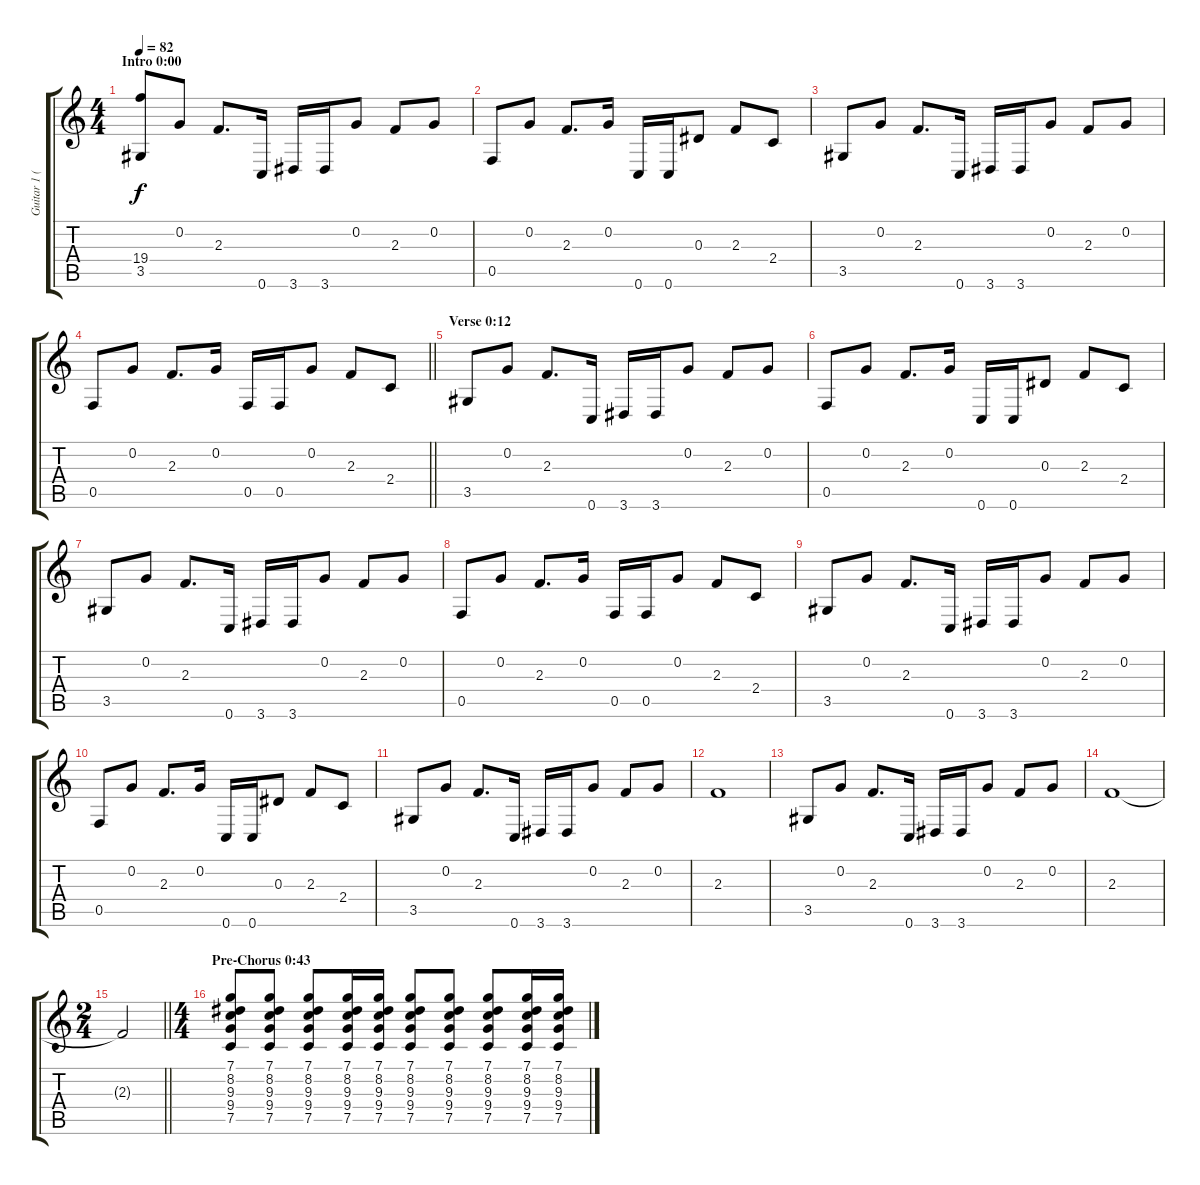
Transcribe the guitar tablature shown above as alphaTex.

\track ("Guitar 1 (Acoustic)" "Guitar 1 (") {instrument acousticguitarsteel}
\staff {score tabs}
\tuning (C4 G3 Eb3 Bb2 F2 C2) {hide}
\ts (4 4)
\section ("" "Intro 0:00")
\tempo 82
\clef g2
\ks c
(19.4 3.5).8{dy f instrument acousticguitarsteel} 0.2.8 2.3.8{d} 0.6.16 3.6.16 3.6.16 0.2.8 2.3.8 0.2.8 |
0.5.8 0.2.8 2.3.8{d txt ""} 0.2.16 0.6.16 0.6.16 0.3.8 2.3.8 2.4.8 |
3.5.8 0.2.8 2.3.8{d} 0.6.16 3.6.16 3.6.16 0.2.8 2.3.8 0.2.8 |
\barLineRight lightlight
0.5.8 0.2.8 2.3.8{d} 0.2.16 0.5.16 0.5.16 0.2.8 2.3.8 2.4.8 |
\section ("" "Verse 0:12")
3.5.8 0.2.8 2.3.8{d} 0.6.16 3.6.16 3.6.16 0.2.8 2.3.8 0.2.8 |
0.5.8 0.2.8 2.3.8{d} 0.2.16 0.6.16 0.6.16 0.3.8 2.3.8 2.4.8 |
3.5.8 0.2.8 2.3.8{d} 0.6.16 3.6.16 3.6.16 0.2.8 2.3.8 0.2.8 |
0.5.8 0.2.8 2.3.8{d} 0.2.16 0.5.16 0.5.16 0.2.8 2.3.8 2.4.8 |
3.5.8 0.2.8 2.3.8{d} 0.6.16 3.6.16 3.6.16 0.2.8 2.3.8 0.2.8 |
0.5.8 0.2.8 2.3.8{d} 0.2.16 0.6.16 0.6.16 0.3.8 2.3.8 2.4.8 |
3.5.8 0.2.8 2.3.8{d} 0.6.16 3.6.16 3.6.16 0.2.8 2.3.8 0.2.8 |
2.3.1 |
3.5.8 0.2.8 2.3.8{d} 0.6.16 3.6.16 3.6.16 0.2.8 2.3.8 0.2.8 |
2.3.1 |
\ts (2 4)
\barLineRight lightlight
2.3{t}.2 |
\ts (4 4)
\section ("" "Pre-Chorus 0:43")
(7.1 8.2 9.3 9.4 7.5).8 (7.1 8.2 9.3 9.4 7.5).8 (7.1 8.2 9.3 9.4 7.5).8 (7.1 8.2 9.3 9.4 7.5).16 (7.1 8.2 9.3 9.4 7.5).16 (7.1 8.2 9.3 9.4 7.5).8 (7.1 8.2 9.3 9.4 7.5).8 (7.1 8.2 9.3 9.4 7.5).8 (7.1 8.2 9.3 9.4 7.5).16 (7.1 8.2 9.3 9.4 7.5).16
